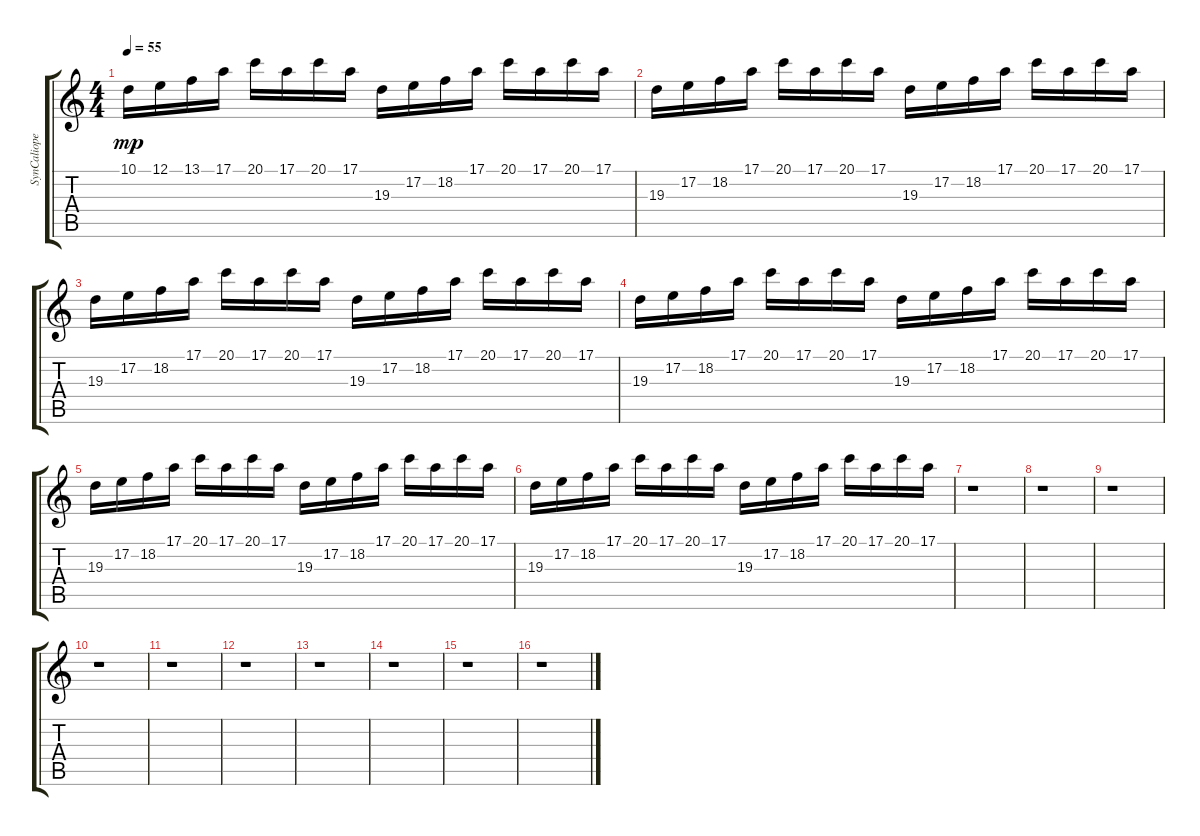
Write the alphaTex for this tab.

\track ("SynCaliope          " "SynCaliope") {instrument lead3calliope}
\staff {score tabs}
\tuning (E4 B3 G3 D3 A2 E2) {hide}
\ts (4 4)
\tempo 55
\clef g2
\ks c
10.1.16{dy mp instrument lead3calliope} 12.1.16 13.1.16 17.1.16 20.1.16 17.1.16 20.1.16 17.1.16 19.3.16 17.2.16 18.2.16 17.1.16 20.1.16 17.1.16 20.1.16 17.1.16 |
19.3.16 17.2.16 18.2.16 17.1.16 20.1.16 17.1.16 20.1.16 17.1.16 19.3.16 17.2.16 18.2.16 17.1.16 20.1.16 17.1.16 20.1.16 17.1.16 |
19.3.16 17.2.16 18.2.16 17.1.16 20.1.16 17.1.16 20.1.16 17.1.16 19.3.16 17.2.16 18.2.16 17.1.16 20.1.16 17.1.16 20.1.16 17.1.16 |
19.3.16 17.2.16 18.2.16 17.1.16 20.1.16 17.1.16 20.1.16 17.1.16 19.3.16 17.2.16 18.2.16 17.1.16 20.1.16 17.1.16 20.1.16 17.1.16 |
19.3.16 17.2.16 18.2.16 17.1.16 20.1.16 17.1.16 20.1.16 17.1.16 19.3.16 17.2.16 18.2.16 17.1.16 20.1.16 17.1.16 20.1.16 17.1.16 |
19.3.16 17.2.16 18.2.16 17.1.16 20.1.16 17.1.16 20.1.16 17.1.16 19.3.16 17.2.16 18.2.16 17.1.16 20.1.16 17.1.16 20.1.16 17.1.16 |
r.1 |
r.1 |
r.1 |
r.1 |
r.1 |
r.1 |
r.1 |
r.1 |
r.1 |
r.1
